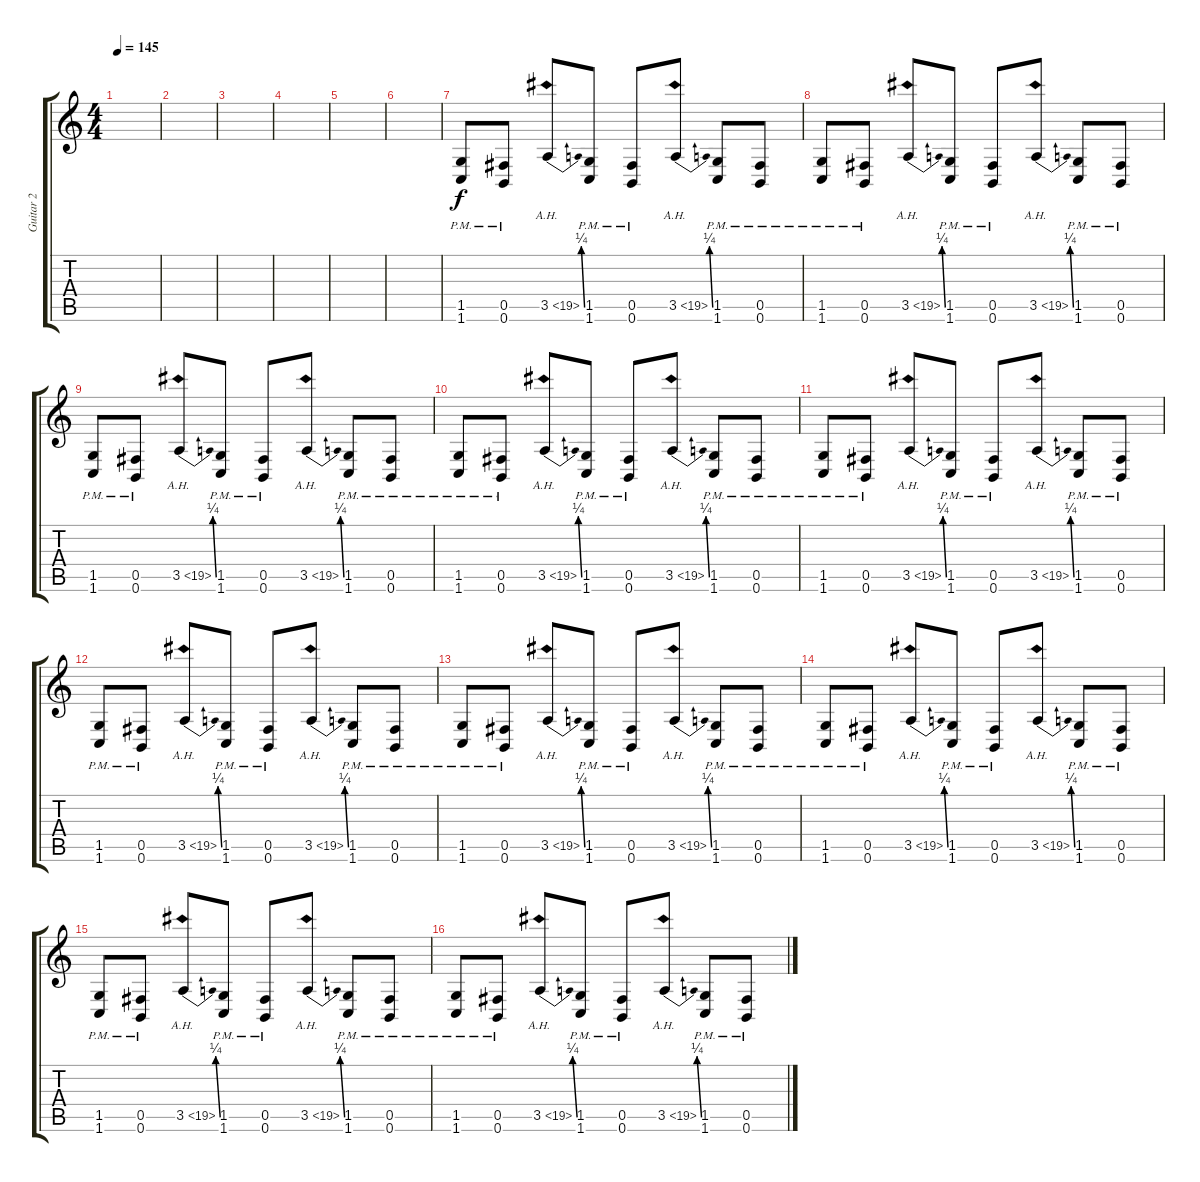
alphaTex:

\track ("Guitar 2" "Guitar 2") {instrument distortionguitar}
\staff {score tabs}
\tuning (Db4 Ab3 E3 B2 Gb2 B1) {hide}
\ts (4 4)
\tempo 145
\clef g2
\ks c
|
|
|
|
|
|
(1.5{pm} 1.6{pm}).8 (0.5{pm} 0.6{pm}).8 3.5{be (bend 0 0 60 1) ah 16}.8 (1.5{pm} 1.6{pm}).8 (0.5{pm} 0.6{pm}).8 3.5{be (bend 0 0 60 1) ah 16}.8 (1.5{pm} 1.6{pm}).8 (0.5{pm} 0.6{pm}).8 |
(1.5{pm} 1.6{pm}).8 (0.5{pm} 0.6{pm}).8 3.5{be (bend 0 0 60 1) ah 16}.8 (1.5{pm} 1.6{pm}).8 (0.5{pm} 0.6{pm}).8 3.5{be (bend 0 0 60 1) ah 16}.8 (1.5{pm} 1.6{pm}).8 (0.5{pm} 0.6{pm}).8 |
(1.5{pm} 1.6{pm}).8 (0.5{pm} 0.6{pm}).8 3.5{be (bend 0 0 60 1) ah 16}.8 (1.5{pm} 1.6{pm}).8 (0.5{pm} 0.6{pm}).8 3.5{be (bend 0 0 60 1) ah 16}.8 (1.5{pm} 1.6{pm}).8 (0.5{pm} 0.6{pm}).8 |
(1.5{pm} 1.6{pm}).8 (0.5{pm} 0.6{pm}).8 3.5{be (bend 0 0 60 1) ah 16}.8 (1.5{pm} 1.6{pm}).8 (0.5{pm} 0.6{pm}).8 3.5{be (bend 0 0 60 1) ah 16}.8 (1.5{pm} 1.6{pm}).8 (0.5{pm} 0.6{pm}).8 |
(1.5{pm} 1.6{pm}).8 (0.5{pm} 0.6{pm}).8 3.5{be (bend 0 0 60 1) ah 16}.8 (1.5{pm} 1.6{pm}).8 (0.5{pm} 0.6{pm}).8 3.5{be (bend 0 0 60 1) ah 16}.8 (1.5{pm} 1.6{pm}).8 (0.5{pm} 0.6{pm}).8 |
(1.5{pm} 1.6{pm}).8 (0.5{pm} 0.6{pm}).8 3.5{be (bend 0 0 60 1) ah 16}.8 (1.5{pm} 1.6{pm}).8 (0.5{pm} 0.6{pm}).8 3.5{be (bend 0 0 60 1) ah 16}.8 (1.5{pm} 1.6{pm}).8 (0.5{pm} 0.6{pm}).8 |
(1.5{pm} 1.6{pm}).8 (0.5{pm} 0.6{pm}).8 3.5{be (bend 0 0 60 1) ah 16}.8 (1.5{pm} 1.6{pm}).8 (0.5{pm} 0.6{pm}).8 3.5{be (bend 0 0 60 1) ah 16}.8 (1.5{pm} 1.6{pm}).8 (0.5{pm} 0.6{pm}).8 |
(1.5{pm} 1.6{pm}).8 (0.5{pm} 0.6{pm}).8 3.5{be (bend 0 0 60 1) ah 16}.8 (1.5{pm} 1.6{pm}).8 (0.5{pm} 0.6{pm}).8 3.5{be (bend 0 0 60 1) ah 16}.8 (1.5{pm} 1.6{pm}).8 (0.5{pm} 0.6{pm}).8 |
(1.5{pm} 1.6{pm}).8 (0.5{pm} 0.6{pm}).8 3.5{be (bend 0 0 60 1) ah 16}.8 (1.5{pm} 1.6{pm}).8 (0.5{pm} 0.6{pm}).8 3.5{be (bend 0 0 60 1) ah 16}.8 (1.5{pm} 1.6{pm}).8 (0.5{pm} 0.6{pm}).8 |
(1.5{pm} 1.6{pm}).8 (0.5{pm} 0.6{pm}).8 3.5{be (bend 0 0 60 1) ah 16}.8 (1.5{pm} 1.6{pm}).8 (0.5{pm} 0.6{pm}).8 3.5{be (bend 0 0 60 1) ah 16}.8 (1.5{pm} 1.6{pm}).8 (0.5{pm} 0.6{pm}).8
